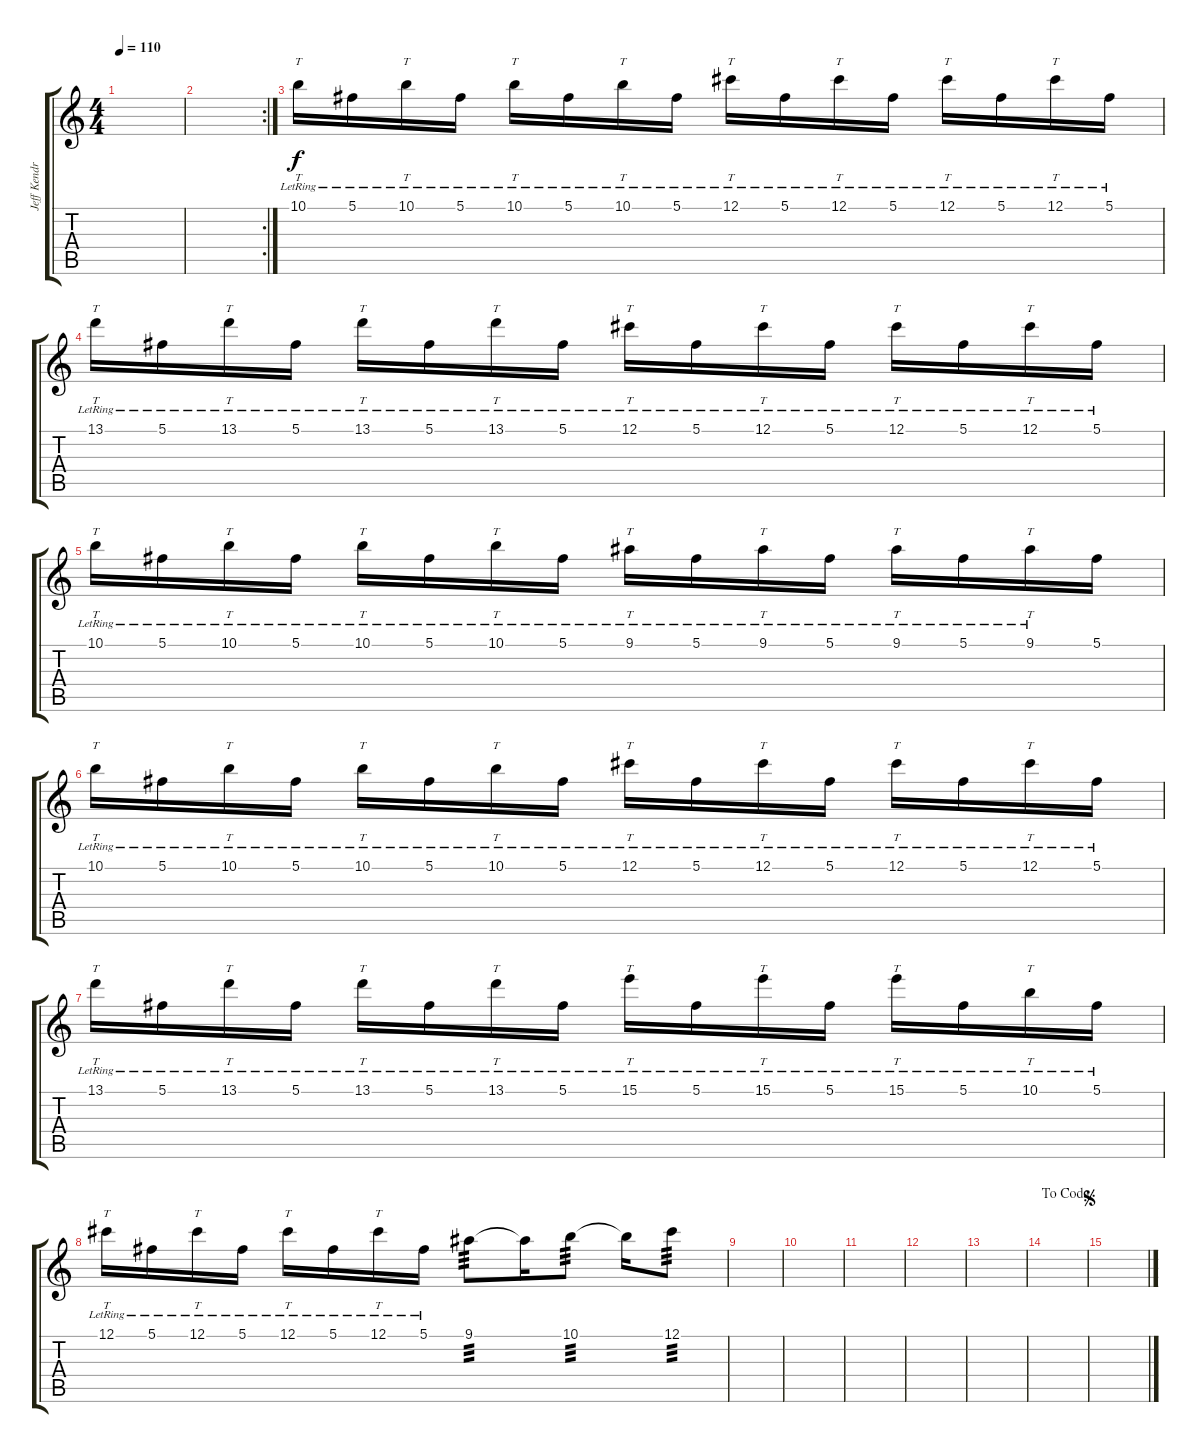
\track ("Jeff Kendrick" "Jeff Kendr") {instrument overdrivenguitar}
\staff {score tabs}
\tuning (Db4 Ab3 E3 B2 Gb2 B1) {hide}
\ts (4 4)
\tempo 110
\clef g2
\ks c
|
\rc 2
|
10.1{lr}.16{tt} 5.1{lr}.16 10.1{lr}.16{tt} 5.1{lr}.16 10.1{lr}.16{tt} 5.1{lr}.16 10.1{lr}.16{tt} 5.1{lr}.16 12.1{lr}.16{tt} 5.1{lr}.16 12.1{lr}.16{tt} 5.1{lr}.16 12.1{lr}.16{tt} 5.1{lr}.16 12.1{lr}.16{tt} 5.1{lr}.16 |
13.1{lr}.16{tt} 5.1{lr}.16 13.1{lr}.16{tt} 5.1{lr}.16 13.1{lr}.16{tt} 5.1{lr}.16 13.1{lr}.16{tt} 5.1{lr}.16 12.1{lr}.16{tt} 5.1{lr}.16 12.1{lr}.16{tt} 5.1{lr}.16 12.1{lr}.16{tt} 5.1{lr}.16 12.1{lr}.16{tt} 5.1{lr}.16 |
10.1{lr}.16{tt} 5.1{lr}.16 10.1{lr}.16{tt} 5.1{lr}.16 10.1{lr}.16{tt} 5.1{lr}.16 10.1{lr}.16{tt} 5.1{lr}.16 9.1{lr}.16{tt} 5.1{lr}.16 9.1{lr}.16{tt} 5.1{lr}.16 9.1{lr}.16{tt} 5.1{lr}.16 9.1{lr}.16{tt} 5.1.16 |
10.1{lr}.16{tt} 5.1{lr}.16 10.1{lr}.16{tt} 5.1{lr}.16 10.1{lr}.16{tt} 5.1{lr}.16 10.1{lr}.16{tt} 5.1{lr}.16 12.1{lr}.16{tt} 5.1{lr}.16 12.1{lr}.16{tt} 5.1{lr}.16 12.1{lr}.16{tt} 5.1{lr}.16 12.1{lr}.16{tt} 5.1{lr}.16 |
13.1{lr}.16{tt} 5.1{lr}.16 13.1{lr}.16{tt} 5.1{lr}.16 13.1{lr}.16{tt} 5.1{lr}.16 13.1{lr}.16{tt} 5.1{lr}.16 15.1{lr}.16{tt} 5.1{lr}.16 15.1{lr}.16{tt} 5.1{lr}.16 15.1{lr}.16{tt} 5.1{lr}.16 10.1{lr}.16{tt} 5.1{lr}.16 |
12.1{lr}.16{tt} 5.1{lr}.16 12.1{lr}.16{tt} 5.1{lr}.16 12.1{lr}.16{tt} 5.1{lr}.16 12.1{lr}.16{tt} 5.1{lr}.16 9.1.8{tp 3} 9.1{t}.16 10.1.8{tp 3} 10.1{t}.16 12.1.8{tp 3} |
|
|
|
|
|
\jump dacoda
|
\jump segno
